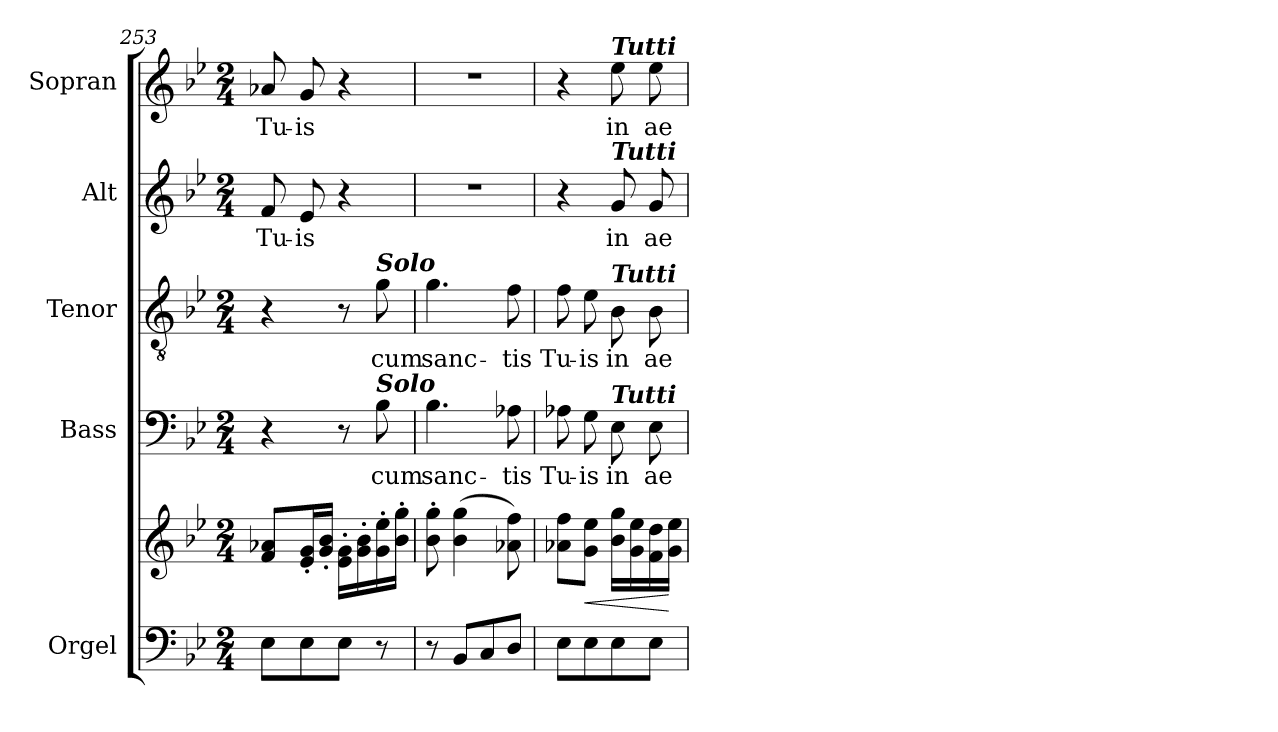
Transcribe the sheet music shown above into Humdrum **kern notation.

**kern	**kern	**dynam	**kern	**text	**kern	**text	**kern	**text	**kern	**text
*part5	*part5	*part5	*part4	*part4	*part3	*part3	*part2	*part2	*part1	*part1
*staff6	*staff5	*staff5/6	*staff4	*staff4	*staff3	*staff3	*staff2	*staff2	*staff1	*staff1
*I"Orgel	*	*	*I"Bass	*	*I"Tenor	*	*I"Alt	*	*I"Sopran	*
*I'Org.	*	*	*I'B.	*	*I'T.	*	*I'A.	*	*I'S.	*
*clefF4	*clefG2	*	*clefF4	*	*clefGv2	*	*clefG2	*	*clefG2	*
*k[b-e-]	*k[b-e-]	*	*k[b-e-]	*	*k[b-e-]	*	*k[b-e-]	*	*k[b-e-]	*
*B-:	*B-:	*	*B-:	*	*B-:	*	*B-:	*	*B-:	*
*M2/4	*M2/4	*	*M2/4	*	*M2/4	*	*M2/4	*	*M2/4	*
=253	=253	=253	=253	=253	=253	=253	=253	=253	=253	=253
!	!	!	!	!	!	!	!	!LO:LY:b	!	!LO:LY:b
8E-\L	8f/ 8a-X/L	.	4r	.	4r	.	8f/	Tu-	8a-X/	Tu-
!	!	!	!	!	!	!	!	!LO:LY:b	!	!LO:LY:b
8E-\	16e-/'< 16g/'<L	.	.	.	.	.	8e-/	-is	8g/	-is
.	16g/'< 16b-/'<JJ	.	.	.	.	.	.	.	.	.
8E-\J	16e-\'> 16g\'>LL	.	8r	.	8r	.	4r	.	4r	.
.	16g\'> 16b-\'>	.	.	.	.	.	.	.	.	.
!	!	!	!	!	!LO:TX:a:Bi:t=Solo	!	!	!	!	!
!	!	!	!LO:TX:a:Bi:t=Solo	!	!	!	!	!	!	!
!	!	!	!	!LO:LY:b	!	!LO:LY:b	!	!	!	!
8r	16g\'> 16ee-\'>	.	8B-\	cum	8g\	cum	.	.	.	.
.	16b-\'> 16gg\'>JJ	.	.	.	.	.	.	.	.	.
=254	=254	=254	=254	=254	=254	=254	=254	=254	=254	=254
!	!	!	!	!LO:LY:b	!	!LO:LY:b	!	!	!	!
8r	8b-\'> 8gg\'>	.	4.B-\	sanc-	4.g\	sanc-	2r	.	2r	.
8BB-/L	(>4b-\ 4gg\	.	.	.	.	.	.	.	.	.
8C/	.	.	.	.	.	.	.	.	.	.
!	!	!	!	!LO:LY:b	!	!LO:LY:b	!	!	!	!
8D/J	8a-X\ 8ff\)	.	8A-X\	-tis	8f\	-tis	.	.	.	.
=255	=255	=255	=255	=255	=255	=255	=255	=255	=255	=255
!	!	!	!	!LO:LY:b	!	!LO:LY:b	!	!	!	!
8E-\L	8a-X\ 8ff\L	.	8A-X\	Tu-	8f\	Tu-	4r	.	4r	.
!	!	!LO:HP:b	!	!LO:LY:b	!	!LO:LY:b	!	!	!	!
8E-\	8g\ 8ee-\J	<	8G\	-is	8e-\	-is	.	.	.	.
!	!	!	!	!	!	!	!	!	!LO:TX:a:Bi:t=Tutti	!
!	!	!	!	!	!	!	!LO:TX:a:Bi:t=Tutti	!	!	!
!	!	!	!	!	!LO:TX:a:Bi:t=Tutti	!	!	!	!	!
!	!	!	!LO:TX:a:Bi:t=Tutti	!	!	!	!	!	!	!
!	!	!	!	!LO:LY:b	!	!LO:LY:b	!	!LO:LY:b	!	!LO:LY:b
8E-\	16b-\ 16gg\LL	.	8E-\	in	8B-\	in	8g/	in	8ee-\	in
.	16g\ 16ee-\	.	.	.	.	.	.	.	.	.
!	!	!	!	!LO:LY:b	!	!LO:LY:b	!	!LO:LY:b	!	!LO:LY:b
8E-\J	16f\ 16dd\	.	8E-\	ae-	8B-\	ae-	8g/	ae-	8ee-\	ae-
.	16g\ 16ee-\JJ	[	.	.	.	.	.	.	.	.
=	=	=	=	=	=	=	=	=	=	=
*-	*-	*-	*-	*-	*-	*-	*-	*-	*-	*-
